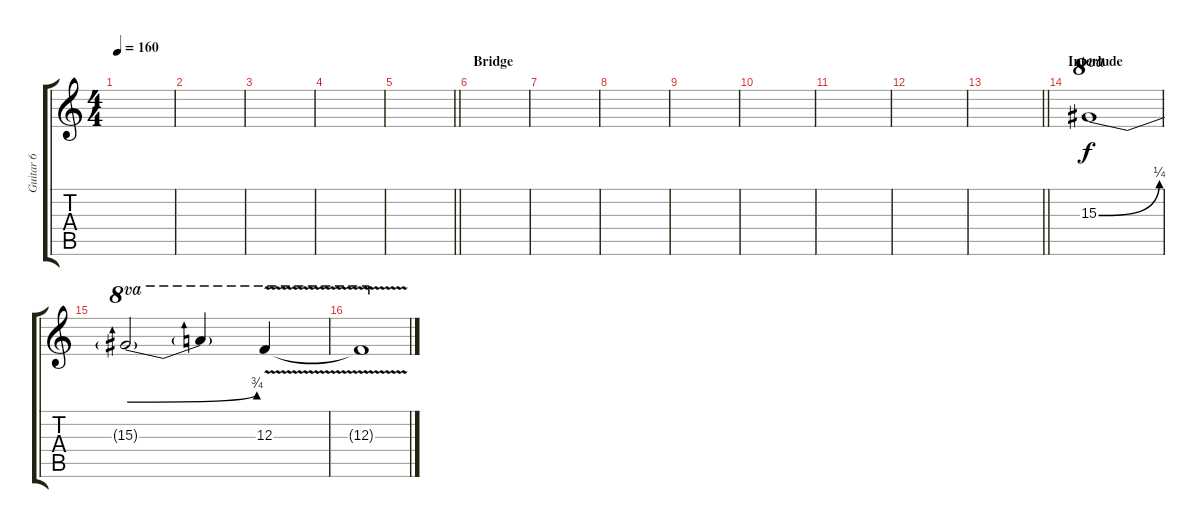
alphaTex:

\track ("Guitar 6" "Guitar 6") {instrument overdrivenguitar}
\staff {score tabs}
\tuning (D4 A3 F3 C3 G2 C2) {hide}
\ts (4 4)
\tempo 160
\clef g2
\ks c
|
|
|
|
\barLineRight lightlight
|
\section ("" "Bridge")
|
|
|
|
|
|
|
\barLineRight lightlight
|
\section ("" "Interlude")
15.3{be (bend 0 0 60 1)}.1{ot 8va} |
15.3{be (bend 0 1 60 3) t}.2{ot 8va} 15.3{t}.4{ot 8va} 12.3{v}.4{ot 8va} |
12.3{t}.1{ot 8va}
